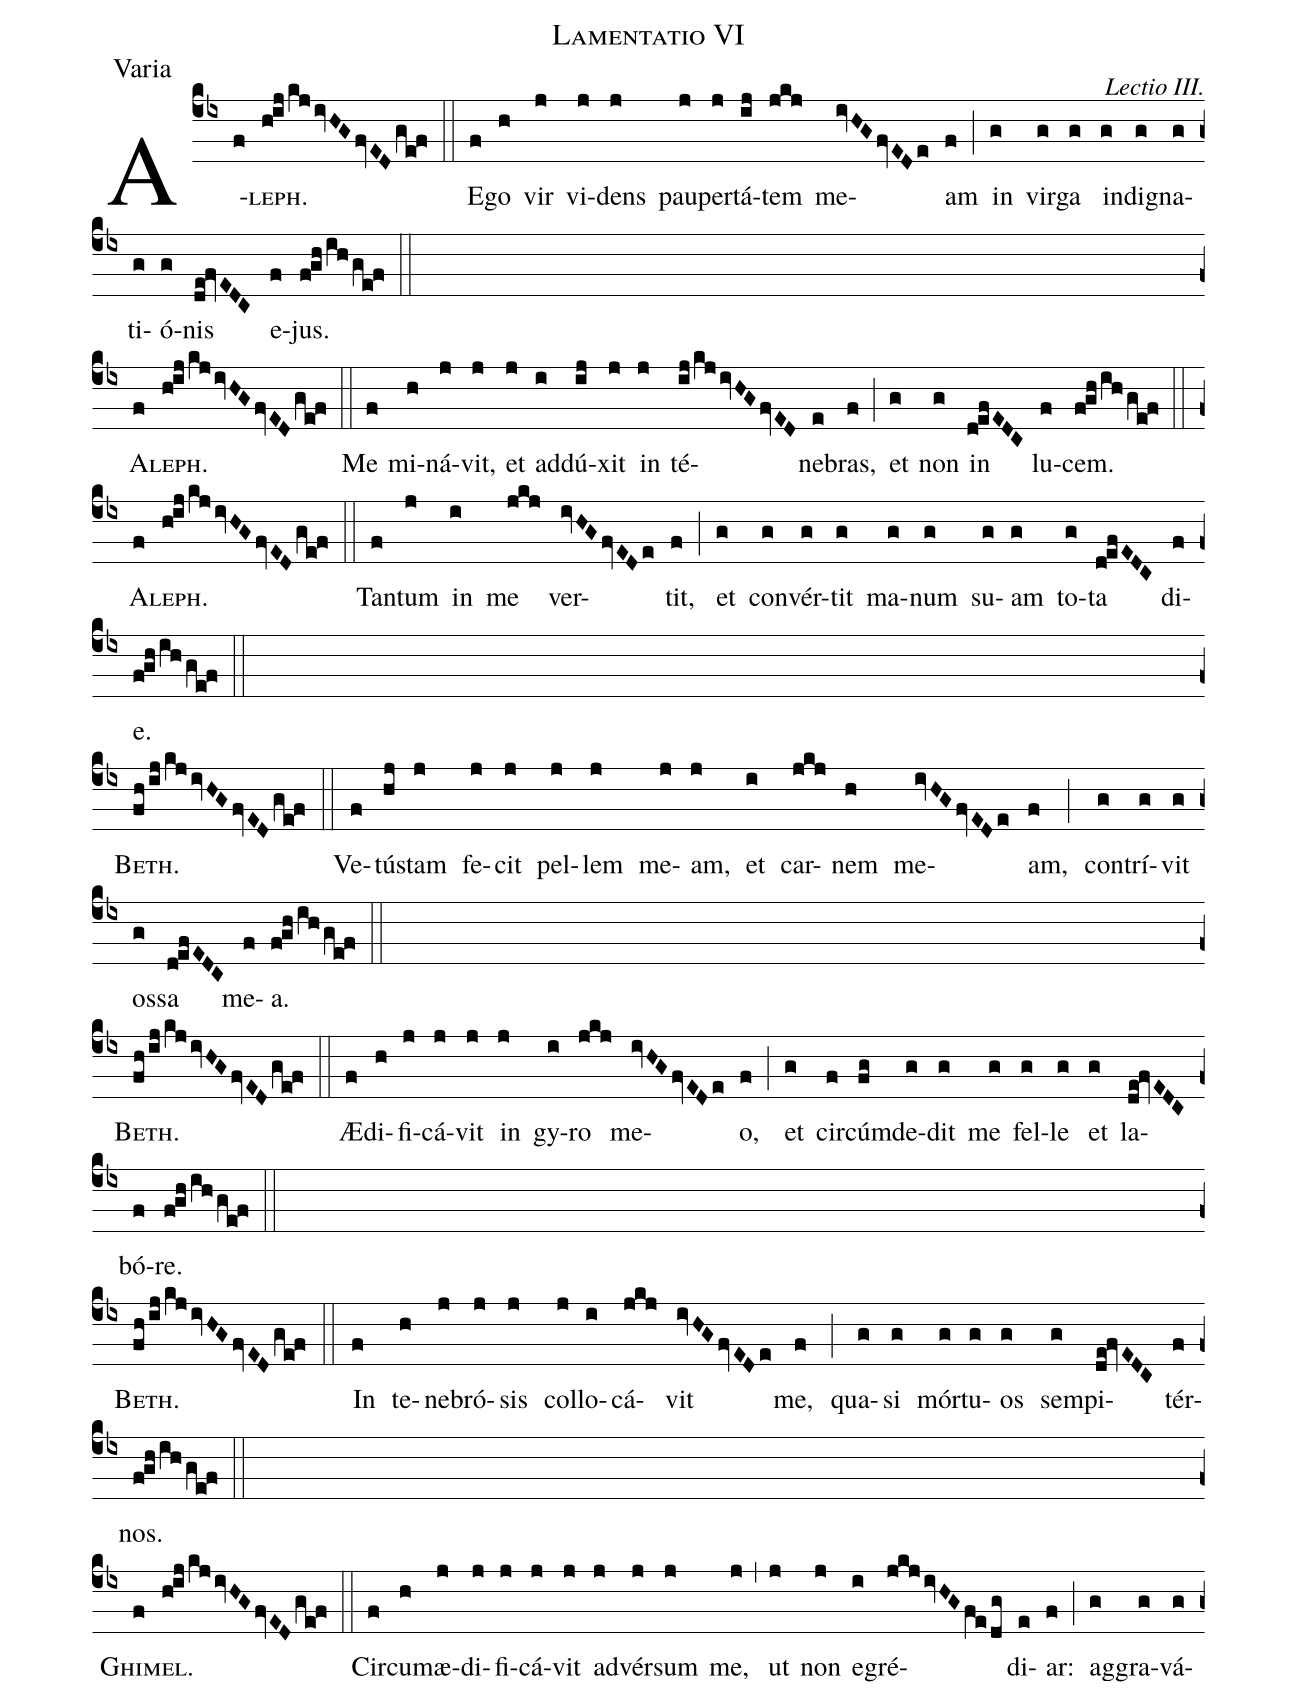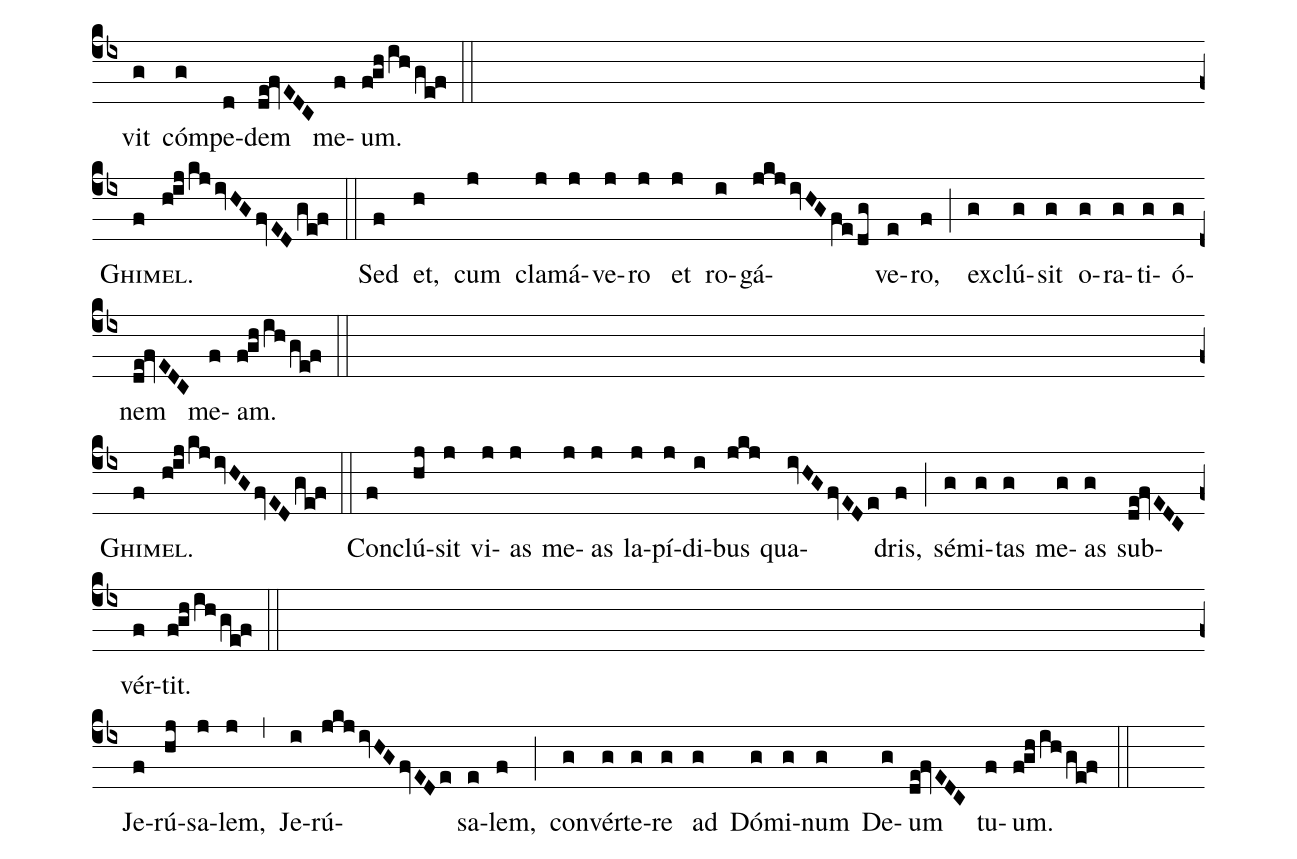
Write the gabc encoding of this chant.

name:Lamentatio VI;
office-part:Varia;
commentary:Lectio III.;
%%
(cb4) A(f)<sc>leph</sc>.(hij/kj/ivHGFvEDge!f) (::) E(f)go(h) vir(j) vi(j)dens(j) pau(j)per(j)tá(ij)tem(jkj) me(ivHGfvEDe)am(f) (;) in(g) vir(g)ga(g) in(g)di(g)gna(g)ti(g)ó(g)nis(de!fvEDC) e(f)jus.(fgh/ih/ge!f) (::) (Z)
A(f)<sc>leph</sc>.(hij/kj/ivHGFvEDge!f) (::) Me(f) mi(h)ná(j)vit,(j) et(j) ad(i)dú(ij)xit(j) in(j) té(ij/kj/ivHGfvED)ne(e)bras,(f) (;) et(g) non(g) in(defEDC) lu(f)cem.(fgh/ih/ge!f) (::)  (Z)
A(f)<sc>leph</sc>.(hij/kj/ivHGFvEDge!f) (::) Tan(f)tum(j) in(i) me(jkj) ver(ivHGfvEDe)tit,(f) (;) et(g) con(g)vér(g)tit(g) ma(g)num(g) su(g)am(g) to(g)ta(defEDC) di(f)e.(fgh/ih/ge!f) (::)  (Z)
<sc>Beth</sc>.(fh/ij/kj/ivHGFvEDge!f) (::) Ve(f)tú(hj)stam(j) fe(j)cit(j) pel(j)lem(j) me(j)am,(j) et(i) car(jkj)nem(h) me(ivHGfvEDe)am,(f) (;) con(g)trí(g)vit(g) os(g)sa(defEDC) me(f)a.(fgh/ih/ge!f) (::)  (Z)
<sc>Beth</sc>.(fh/ij/kj/ivHGFvEDge!f) (::) Æ(f)di(h)fi(j)cá(j)vit(j) in(j) gy(i)ro(jkj) me(ivHGfvEDe)o,(f) (;) et(g) cir(f)cúm(fg)de(g)dit(g) me(g) fel(g)le(g) et(g) la(de!fvEDC)bó(f)re.(fgh/ih/ge!f) (::)  (Z)
<sc>Beth</sc>.(fh/ij/kj/ivHGFvEDge!f) (::) In(f) te(h)ne(j)bró(j)sis(j) col(j)lo(i)cá(jkj)vit(ivHGfvEDe) me,(f) (;) qua(g)si(g) mór(g)tu(g)os(g) sem(g)pi(de!fvEDC)tér(f)nos.(fgh/ih/ge!f) (::)  (Z)
<sc>Ghi(f)mel</sc>.(hij/kj/ivHGFvEDge!f) (::) Cir(f)cum(h)æ(j)di(j)fi(j)cá(j)vit(j) ad(j)vér(j)sum(j) me,(j) (,) ut(j) non(j) e(i)gré(jkj/ivHGfedg)di(e)ar:(f) (;) ag(g)gra(g)vá(g)vit(g) cóm(g)pe(d)dem(de!fvEDC) me(f)um.(fgh/ih/ge!f) (::)  (Z)
<sc>Ghi(f)mel</sc>.(hij/kj/ivHGFvEDge!f) (::) Sed(f) et,(h) cum(j) cla(j)má(j)ve(j)ro(j) et(j) ro(i)gá(jkj/ivHGfedg)ve(e)ro,(f) (;) ex(g)clú(g)sit(g) o(g)ra(g)ti(g)ó(g)nem(de!fvEDC) me(f)am.(fgh/ih/ge!f) (::)  (Z)
<sc>Ghi(f)mel</sc>.(hij/kj/ivHGFvEDge!f) (::) Con(f)clú(hj)sit(j) vi(j)as(j) me(j)as(j) la(j)pí(j)di(i)bus(jkj) qua(ivHGfvEDe)dris,(f) (;) sé(g)mi(g)tas(g) me(g)as(g) sub(de!fvEDC)vér(f)tit.(fgh/ih/ge!f) (::)  (Z)
Je(f)rú(hj)sa(j)lem,(j) (,) Je(i)rú(jkj/ivHGfvEDe)sa(e)lem,(f) (;) con(g)vér(g)te(g)re(g) ad(g) Dó(g)mi(g)num(g) De(g)um(de!fvEDC) tu(f)um.(fgh/ih/ge!f) (::)
